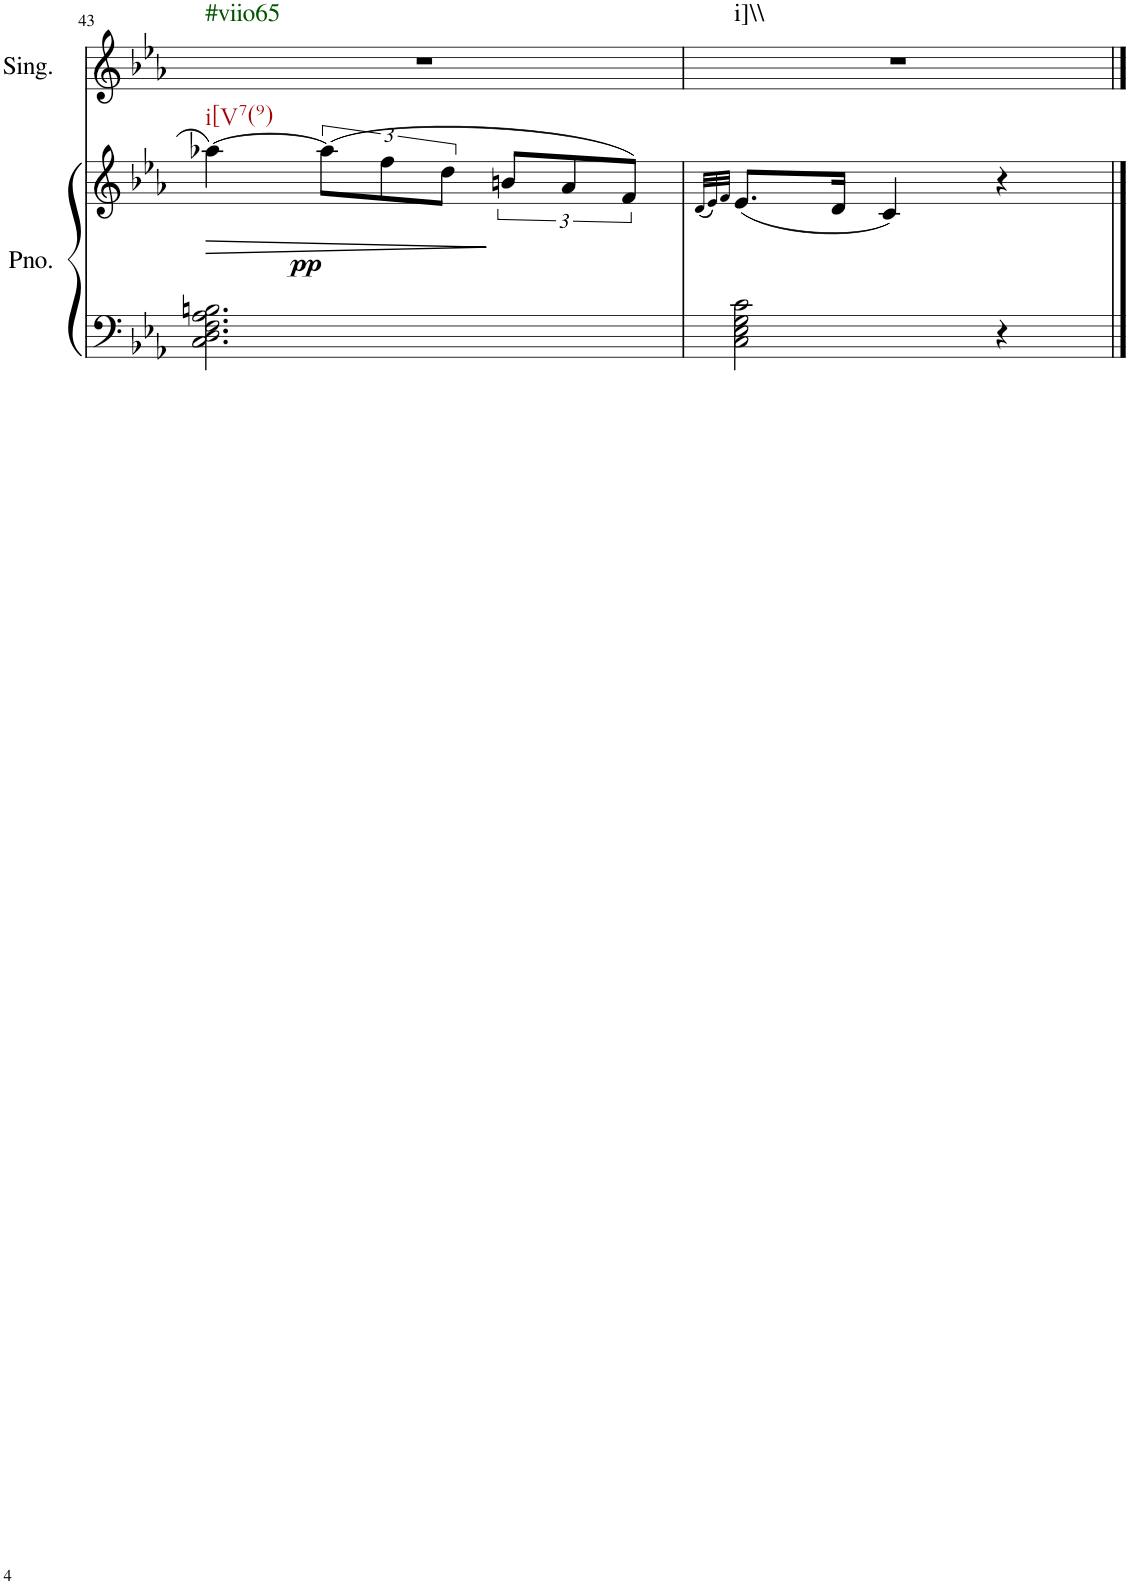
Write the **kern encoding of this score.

**kern	**kern	**dynam	**kern	**harte
*part2	*part2	*part2	*part1	*part1
*staff3	*staff2	*staff2/3	*staff1	*
*I"Pianoforte	*	*	*I"Singstimme	*
*I'Pno.	*	*	*I'Sing.	*
!!LO:PB:g=z
*clefF4	*clefG2	*	*clefG2	*
*k[b-e-a-]	*k[b-e-a-]	*	*k[b-e-a-]	*
*M3/4	*M3/4	*	*M3/4	*
=43	=43	=43	=43	=43
!	!	!LO:HP:b	!	!
!	!	!LO:DY:n=1:a=2	!	!LO:H:kt=#viio65
2.C\ 2.D\ 2.F\ 2.A-\ 2.Bn\	[4aa-X\	> pp	2.r	N
.	(12aa-\L]	.	.	.
.	12ff\	.	.	.
.	12dd\J	.	.	.
.	12bn/L	.	.	.
.	12a-/	.	.	.
.	12f/J)	.	.	.
.	.	]	.	.
=44	=44	=44	=44	=44
.	(32qd/LLL	.	.	.
.	32qe-/)	.	.	.
.	32qf/JJJ	.	.	.
!	!	!	!	!LO:H:kt=i]\\
2C\ 2E-\ 2G\ 2c\	(8.e-/L	.	2.r	N
.	16d/Jk	.	.	.
.	4c/)	.	.	.
4r	4r	.	.	.
==	==	==	==	==
*-	*-	*-	*-	*-
